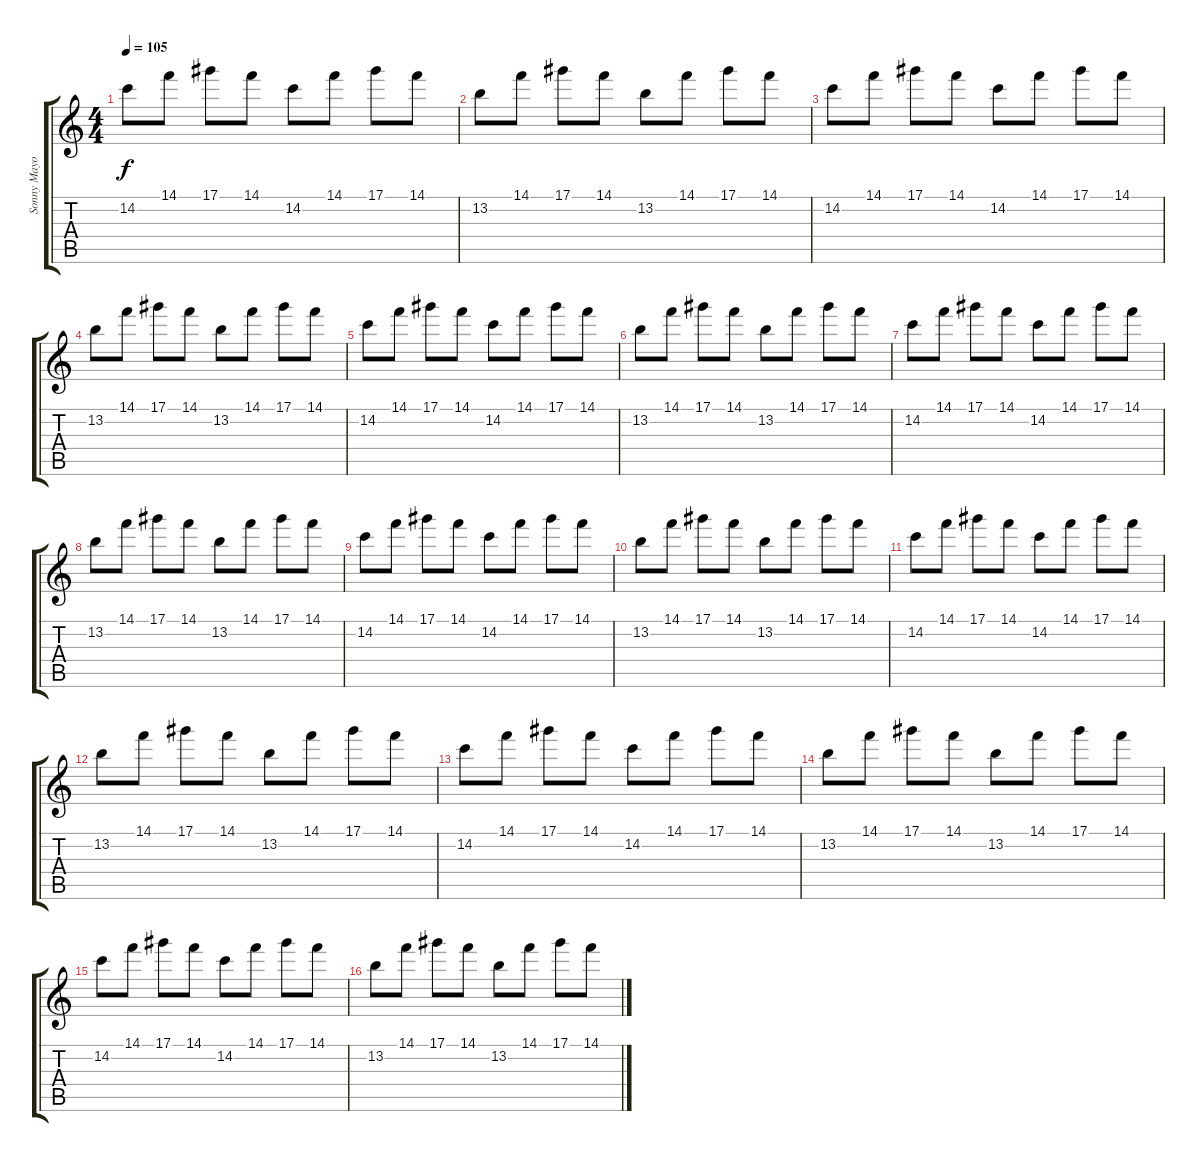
\track ("Sonny Mayo" "Sonny Mayo") {instrument electricguitarclean}
\staff {score tabs}
\tuning (Eb4 Bb3 Gb3 Db3 Ab2 Db2) {hide}
\ts (4 4)
\tempo 105
\clef g2
\ks c
14.2.8{dy f} 14.1.8 17.1.8 14.1.8 14.2.8 14.1.8 17.1.8 14.1.8 |
13.2.8 14.1.8 17.1.8 14.1.8 13.2.8 14.1.8 17.1.8 14.1.8 |
14.2.8 14.1.8 17.1.8 14.1.8 14.2.8 14.1.8 17.1.8 14.1.8 |
13.2.8 14.1.8 17.1.8 14.1.8 13.2.8 14.1.8 17.1.8 14.1.8 |
14.2.8 14.1.8 17.1.8 14.1.8 14.2.8 14.1.8 17.1.8 14.1.8 |
13.2.8 14.1.8 17.1.8 14.1.8 13.2.8 14.1.8 17.1.8 14.1.8 |
14.2.8 14.1.8 17.1.8 14.1.8 14.2.8 14.1.8 17.1.8 14.1.8 |
13.2.8 14.1.8 17.1.8 14.1.8 13.2.8 14.1.8 17.1.8 14.1.8 |
14.2.8 14.1.8 17.1.8 14.1.8 14.2.8 14.1.8 17.1.8 14.1.8 |
13.2.8 14.1.8 17.1.8 14.1.8 13.2.8 14.1.8 17.1.8 14.1.8 |
14.2.8 14.1.8 17.1.8 14.1.8 14.2.8 14.1.8 17.1.8 14.1.8 |
13.2.8 14.1.8 17.1.8 14.1.8 13.2.8 14.1.8 17.1.8 14.1.8 |
14.2.8 14.1.8 17.1.8 14.1.8 14.2.8 14.1.8 17.1.8 14.1.8 |
13.2.8 14.1.8 17.1.8 14.1.8 13.2.8 14.1.8 17.1.8 14.1.8 |
14.2.8 14.1.8 17.1.8 14.1.8 14.2.8 14.1.8 17.1.8 14.1.8 |
13.2.8 14.1.8 17.1.8 14.1.8 13.2.8 14.1.8 17.1.8 14.1.8
